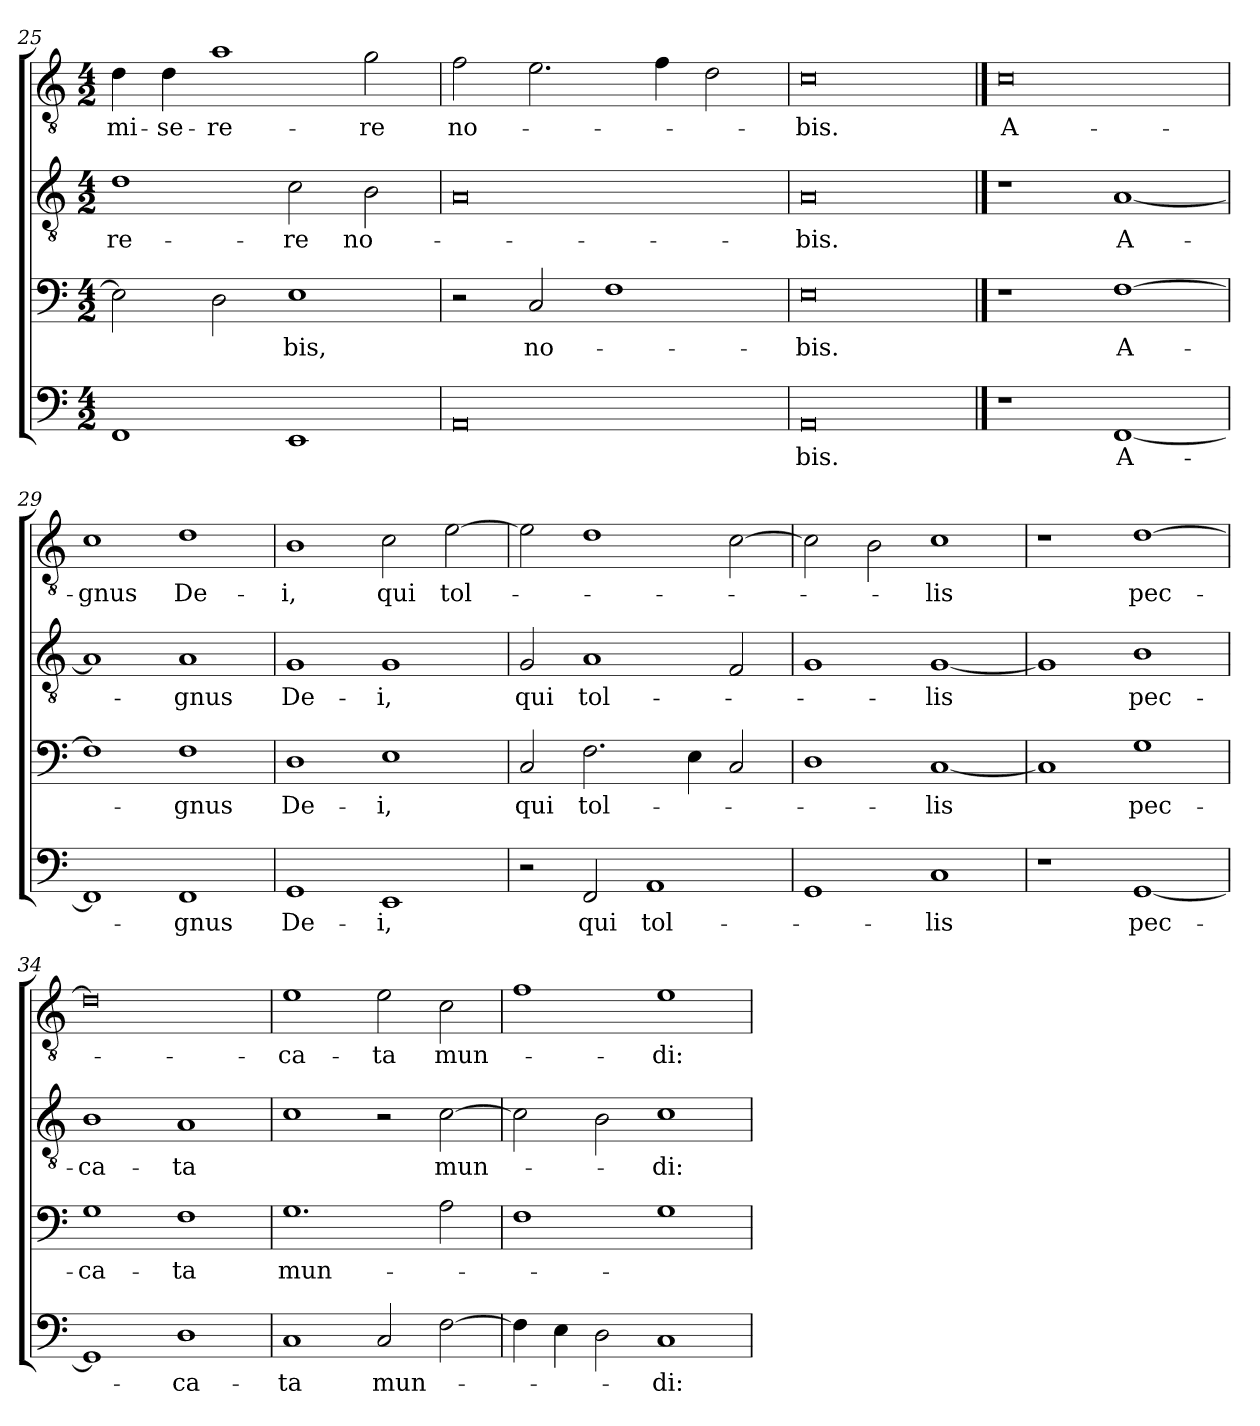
**kern	**text	**kern	**text	**kern	**text	**kern	**text
*part4	*part4	*part3	*part3	*part2	*part2	*part1	*part1
*staff4	*staff4	*staff3	*staff3	*staff2	*staff2	*staff1	*staff1
*clefF4	*	*clefF4	*	*clefGv2	*	*clefGv2	*
*k[]	*	*k[]	*	*k[]	*	*k[]	*
*C:	*	*C:	*	*C:	*	*C:	*
*M4/2	*	*M4/2	*	*M4/2	*	*M4/2	*
=25	=25	=25	=25	=25	=25	=25	=25
!	!	!	!	!	!LO:LY:b	!	!LO:LY:b
1FF	.	2E\]	.	1d	-re-	4d\	mi-
!	!	!	!	!	!	!	!LO:LY:b
.	.	.	.	.	.	4d\	-se-
!	!	!	!	!	!	!	!LO:LY:b
.	.	2D\	.	.	.	1a	-re-
!	!	!	!LO:LY:b	!	!LO:LY:b	!	!
1EE	.	1E	-bis,	2c\	-re	.	.
!	!	!	!	!	!LO:LY:b	!	!LO:LY:b
.	.	.	.	2B\	no-	2g\	-re
=26	=26	=26	=26	=26	=26	=26	=26
!	!	!	!	!	!	!	!LO:LY:b
0AA	.	2r	.	0A	.	2f\	no-
!	!	!	!LO:LY:b	!	!	!	!
.	.	2C/	no-	.	.	2.e\	.
.	.	1F	.	.	.	.	.
.	.	.	.	.	.	4f\	.
.	.	.	.	.	.	2d\	.
=27	=27	=27	=27	=27	=27	=27	=27
!	!LO:LY:b	!	!LO:LY:b	!	!LO:LY:b	!	!LO:LY:b
0AA	-bis.	0E	-bis.	0A	-bis.	0c	-bis.
!!LO:PB:g=z
==28	==28	==28	==28	==28	==28	==28	==28
!	!	!	!	!	!	!	!LO:LY:b
1r	.	1r	.	1r	.	0c	A-
!	!LO:LY:b	!	!LO:LY:b	!	!LO:LY:b	!	!
[1FF	A-	[1F	A-	[1A	A-	.	.
=29	=29	=29	=29	=29	=29	=29	=29
!	!	!	!	!	!	!	!LO:LY:b
1FF]	.	1F]	.	1A]	.	1c	-gnus
!	!LO:LY:b	!	!LO:LY:b	!	!LO:LY:b	!	!LO:LY:b
1FF	-gnus	1F	-gnus	1A	-gnus	1d	De-
=30	=30	=30	=30	=30	=30	=30	=30
!	!LO:LY:b	!	!LO:LY:b	!	!LO:LY:b	!	!LO:LY:b
1GG	De-	1D	De-	1G	De-	1B	-i,
!	!LO:LY:b	!	!LO:LY:b	!	!LO:LY:b	!	!LO:LY:b
1EE	-i,	1E	-i,	1G	-i,	2c\	qui
!	!	!	!	!	!	!	!LO:LY:b
.	.	.	.	.	.	[2e\	tol-
=31	=31	=31	=31	=31	=31	=31	=31
!	!	!	!LO:LY:b	!	!LO:LY:b	!	!
2r	.	2C/	qui	2G/	qui	2e\]	.
!	!LO:LY:b	!	!LO:LY:b	!	!LO:LY:b	!	!
2FF/	qui	2.F\	tol-	1A	tol-	1d	.
!	!LO:LY:b	!	!	!	!	!	!
1AA	tol-	.	.	.	.	.	.
.	.	4E\	.	.	.	.	.
.	.	2C/	.	2F/	.	[2c\	.
=32	=32	=32	=32	=32	=32	=32	=32
1GG	.	1D	.	1G	.	2c\]	.
.	.	.	.	.	.	2B\	.
!	!LO:LY:b	!	!LO:LY:b	!	!LO:LY:b	!	!LO:LY:b
1C	-lis	[1C	-lis	[1G	-lis	1c	-lis
=33	=33	=33	=33	=33	=33	=33	=33
1r	.	1C]	.	1G]	.	1r	.
!	!LO:LY:b	!	!LO:LY:b	!	!LO:LY:b	!	!LO:LY:b
[1GG	pec-	1G	pec-	1B	pec-	[1d	pec-
=34	=34	=34	=34	=34	=34	=34	=34
!	!	!	!LO:LY:b	!	!LO:LY:b	!	!
1GG]	.	1G	-ca-	1B	-ca-	0d]	.
!	!LO:LY:b	!	!LO:LY:b	!	!LO:LY:b	!	!
1D	-ca-	1F	-ta	1A	-ta	.	.
!!LO:LB:g=z
=35	=35	=35	=35	=35	=35	=35	=35
!	!LO:LY:b	!	!LO:LY:b	!	!	!	!LO:LY:b
1C	-ta	1.G	mun-	1c	.	1e	-ca-
!	!LO:LY:b	!	!	!	!	!	!LO:LY:b
2C/	mun-	.	.	2r	.	2e\	-ta
!	!	!	!	!	!LO:LY:b	!	!LO:LY:b
[2F\	.	2A\	.	[2c\	mun-	2c\	mun-
=36	=36	=36	=36	=36	=36	=36	=36
4F\]	.	1F	.	2c\]	.	1f	.
4E\	.	.	.	.	.	.	.
2D\	.	.	.	2B\	.	.	.
!	!LO:LY:b	!	!	!	!LO:LY:b	!	!LO:LY:b
1C	-di:	1G	.	1c	-di:	1e	-di:
=	=	=	=	=	=	=	=
*-	*-	*-	*-	*-	*-	*-	*-
